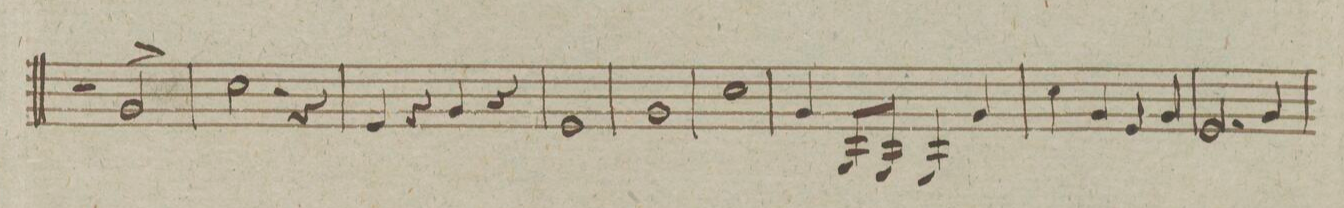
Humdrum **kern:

**kern	**dynam
*I"Clarino Secundo in C.	*
*clefG2	*
*k[]	*
*met(c|)	*
*M2/2	*
2r	.
2g/^>	.
=130	=130
2.cc\	.
4r	.
=131	=131
4e/	.
4r	.
4g/	.
4r	.
=132	=132
1e/	.
=133	=133
1g/	.
=134	=134
1ryy	.
=135	=135
1cc\	.
=136	=136
4g/	.
8G/L	.
8G/J	.
4G/	.
4g/	.
=137	=137
4cc\	.
4g/	.
4e/	.
4g/	.
=138	=138
2.e/	.
4g/	.
=139	=139
*-	*-
